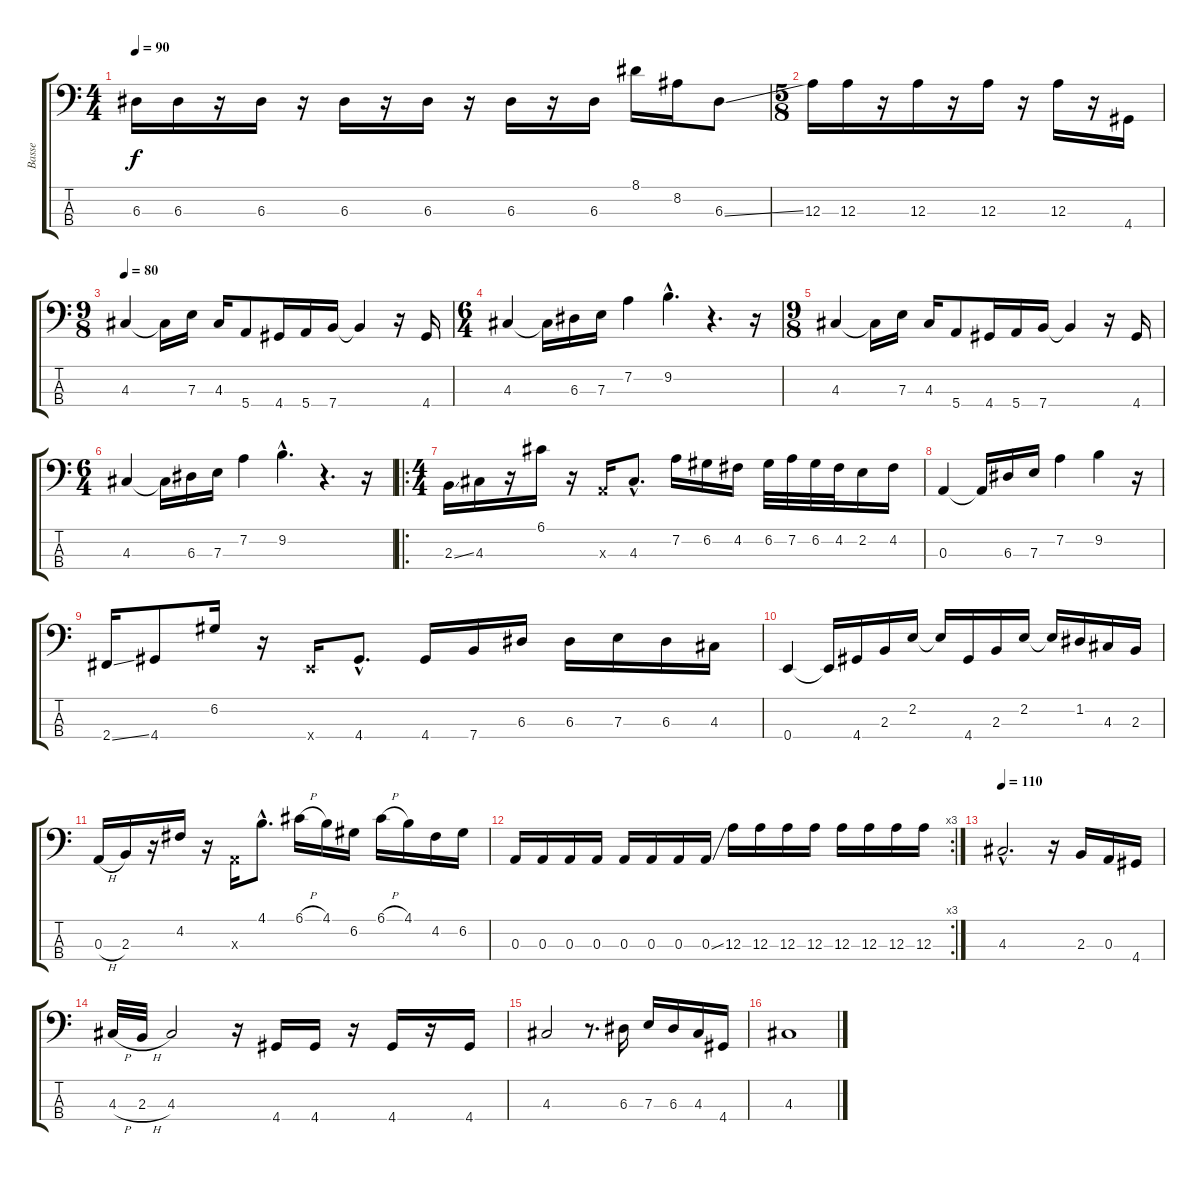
\track ("Basse" "Basse") {instrument electricbassfinger}
\staff {score tabs}
\tuning (G2 D2 A1 E1) {hide}
\ts (4 4)
\tempo 90
\clef f4
\ks c
6.3.16{dy f} 6.3.16 r.16 6.3.16 r.16 6.3.16 r.16 6.3.16 r.16 6.3.16 r.16 6.3.16 8.1.16 8.2.16 6.3{ss}.8 |
\ts (5 8)
12.3.16 12.3.16 r.16 12.3.16 r.16 12.3.16 r.16 12.3.16 r.16 4.4.16 |
\ts (9 8)
\tempo 80
4.3.4 4.3{t}.16 7.3.16 4.3.16 5.4.8 4.4.16 5.4.16 7.4.16 7.4{t}.4 r.16 4.4.16 |
\ts (6 4)
4.3.4 4.3{t}.16 6.3.16 7.3.16 7.2.4 9.2{hac}.4{d} r.4{d} r.16 |
\ts (9 8)
4.3.4 4.3{t}.16 7.3.16 4.3.16 5.4.8 4.4.16 5.4.16 7.4.16 7.4{t}.4 r.16 4.4.16 |
\ts (6 4)
4.3.4 4.3{t}.16 6.3.16 7.3.16 7.2.4 9.2{hac}.4{d} r.4{d} r.16 |
\ro
\ts (4 4)
2.3{ss}.16 4.3.16 r.16 6.1.16 r.16 0.3{x}.16 4.3{hac}.8{d} 7.2.16 6.2.16 4.2.16 6.2.32 7.2.32 6.2.32 4.2.32 2.2.16 4.2.16 |
0.3.4 0.3{t}.16 6.3.16 7.3.16 7.2.4 9.2.4 r.16 |
2.4{ss}.16 4.4.8 6.2.16 r.16 0.4{x}.16 4.4{hac}.8{d} 4.4.16 7.4.16 6.3.16 6.3.16 7.3.16 6.3.16 4.3.16 |
0.4.4 0.4{t}.16 4.4.16 2.3.16 2.2.16 2.2{t}.16 4.4.16 2.3.16 2.2.16 2.2{t}.16 1.2.16 4.3.16 2.3.16 |
0.3{h}.16 2.3.16 r.16 4.2.16 r.16 0.3{x}.16 4.1{hac}.8{d} 6.1{h}.16 4.1.16 6.2.16 6.1{h}.16 4.1.16 4.2.16 6.2.16 |
\rc 3
0.3.16 0.3.16 0.3.16 0.3.16 0.3.16 0.3.16 0.3.16 0.3{ss}.16 12.3.16 12.3.16 12.3.16 12.3.16 12.3.16 12.3.16 12.3.16 12.3.16 |
\tempo 110
4.3{hac}.2{d} r.16 2.3.16 0.3.16 4.4.16 |
4.3{h}.32 2.3{h}.32 4.3.2 r.16 4.4.16 4.4.16 r.16 4.4.16 r.16 4.4.16 |
4.3.2 r.8{d} 6.3.16 7.3.16 6.3.16 4.3.16 4.4.16 |
4.3.1
